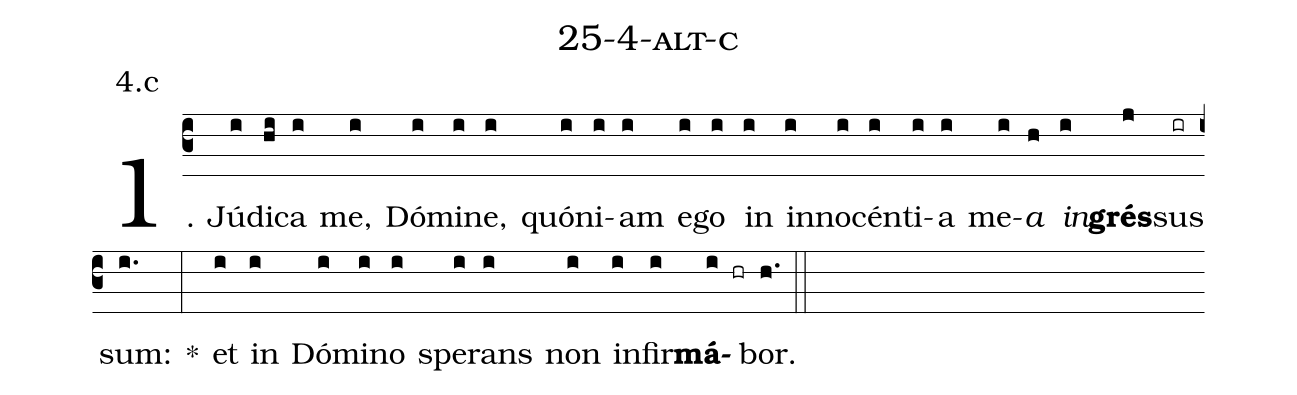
name: 25-4-alt-c;
annotation: 4.c;
%%
(c3)1. Jú(i)di(hi)ca(i) me,(i) Dó(i)mi(i)ne,(i) quón(i)i(i)am(i) e(i)go(i) in(i) in(i)no(i)cén(i)ti(i)a(i) me(i)<i>a</i>(h) <i>in</i>(i)<b>grés</b>(j)sus(ir) sum:(i.) *(:) et(i) in(i) Dó(i)mi(i)no(i) spe(i)rans(i) non(i) in(i)fir(i)<b>má</b>(i hr)bor.(h.) (::)
